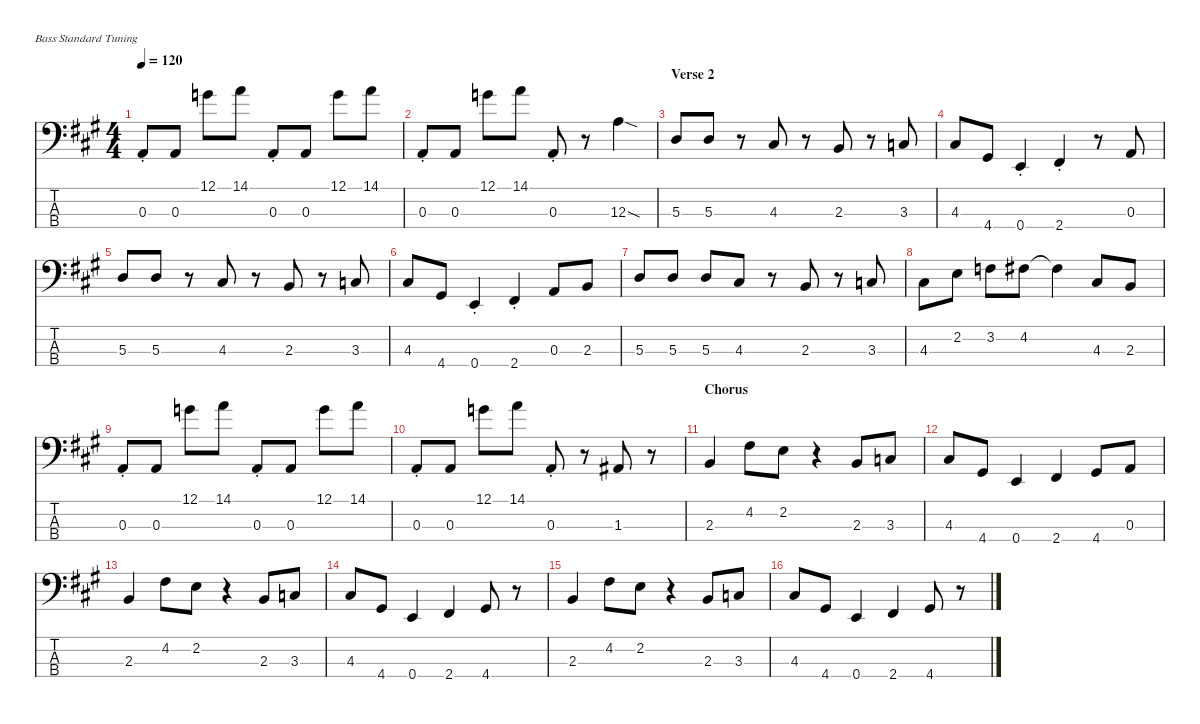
\defaultSystemsLayout 4
\hideDynamics
\bracketExtendMode nobrackets
\singleTrackTrackNamePolicy hidden
\multiTrackTrackNamePolicy hidden
\otherSystemsTrackNameOrientation horizontal
\track ("Electric Bass" "E-Bass") {multiBarRest instrument electricbassfinger}
\staff {score tabs}
\tuning (G2 D2 A1 E1)
\ts (4 4)
\tempo 120
\clef f4
\ks a
0.3{st acc forcenatural}.8{dy f beam Up} 0.3{acc forcenatural}.8{beam Up} 12.1{acc forcenatural}.8{beam Down} 14.1{acc forcenatural}.8{beam Down} 0.3{st acc forcenatural}.8{beam Up} 0.3{acc forcenatural}.8{beam Up} 12.1{acc forcenatural}.8{beam Down} 14.1{acc forcenatural}.8{beam Down} |
0.3{st acc forcenatural}.8{beam Up} 0.3{acc forcenatural}.8{beam Up} 12.1{acc forcenatural}.8{beam Down} 14.1{acc forcenatural}.8{beam Down} 0.3{st acc forcenatural}.8{beam Up} r.8{beam Up} 12.3{sod acc forcenatural}.4{beam Down} |
\section ("" "Verse 2")
5.3{acc forcenatural}.8{beam Up} 5.3{acc forcenatural}.8{beam Up} r.8{beam Up} 4.3{acc #}.8{beam Up} r.8{beam Up} 2.3{acc forcenatural}.8{beam Up} r.8{beam Up} 3.3{acc forcenatural}.8{beam Up} |
4.3{acc #}.8{beam Up} 4.4{acc #}.8{beam Up} 0.4{st acc forcenatural}.4{beam Up} 2.4{st acc #}.4{beam Up} r.8{beam Up} 0.3{acc forcenatural}.8{beam Up} |
5.3{acc forcenatural}.8{beam Up} 5.3{acc forcenatural}.8{beam Up} r.8{beam Up} 4.3{acc #}.8{beam Up} r.8{beam Up} 2.3{acc forcenatural}.8{beam Up} r.8{beam Up} 3.3{acc forcenatural}.8{beam Up} |
4.3{acc #}.8{beam Up} 4.4{acc #}.8{beam Up} 0.4{st acc forcenatural}.4{beam Up} 2.4{st acc #}.4{beam Up} 0.3{acc forcenatural}.8{beam Up} 2.3{acc forcenatural}.8{beam Up} |
5.3{acc forcenatural}.8{beam Up} 5.3{acc forcenatural}.8{beam Up} 5.3{acc forcenatural}.8{beam Up} 4.3{acc #}.8{beam Up} r.8{beam Up} 2.3{acc forcenatural}.8{beam Up} r.8{beam Up} 3.3{acc forcenatural}.8{beam Up} |
4.3{acc #}.8{beam Down} 2.2{acc forcenatural}.8{beam Down} 3.2{acc forcenatural}.8{beam Down} 4.2{acc #}.8{beam Down} 4.2{t acc #}.4{beam Down} 4.3{acc #}.8{beam Up} 2.3{acc forcenatural}.8{beam Up} |
0.3{st acc forcenatural}.8{beam Up} 0.3{acc forcenatural}.8{beam Up} 12.1{acc forcenatural}.8{beam Down} 14.1{acc forcenatural}.8{beam Down} 0.3{st acc forcenatural}.8{beam Up} 0.3{acc forcenatural}.8{beam Up} 12.1{acc forcenatural}.8{beam Down} 14.1{acc forcenatural}.8{beam Down} |
0.3{st acc forcenatural}.8{beam Up} 0.3{acc forcenatural}.8{beam Up} 12.1{acc forcenatural}.8{beam Down} 14.1{acc forcenatural}.8{beam Down} 0.3{st acc forcenatural}.8{beam Up} r.8{beam Up} 1.3{acc #}.8{beam Up} r.8{beam Up} |
\section ("" "Chorus")
2.3{acc forcenatural}.4{beam Up} 4.2{acc #}.8{beam Down} 2.2{acc forcenatural}.8{beam Down} r.4{beam Down} 2.3{acc forcenatural}.8{beam Up} 3.3{acc forcenatural}.8{beam Up} |
4.3{acc #}.8{beam Up} 4.4{acc #}.8{beam Up} 0.4{acc forcenatural}.4{beam Up} 2.4{acc #}.4{beam Up} 4.4{acc #}.8{beam Up} 0.3{acc forcenatural}.8{beam Up} |
2.3{acc forcenatural}.4{beam Up} 4.2{acc #}.8{beam Down} 2.2{acc forcenatural}.8{beam Down} r.4{beam Down} 2.3{acc forcenatural}.8{beam Up} 3.3{acc forcenatural}.8{beam Up} |
4.3{acc #}.8{beam Up} 4.4{acc #}.8{beam Up} 0.4{acc forcenatural}.4{beam Up} 2.4{acc #}.4{beam Up} 4.4{acc #}.8{beam Up} r.8{beam Up} |
2.3{acc forcenatural}.4{beam Up} 4.2{acc #}.8{beam Down} 2.2{acc forcenatural}.8{beam Down} r.4{beam Down} 2.3{acc forcenatural}.8{beam Up} 3.3{acc forcenatural}.8{beam Up} |
4.3{acc #}.8{beam Up} 4.4{acc #}.8{beam Up} 0.4{acc forcenatural}.4{beam Up} 2.4{acc #}.4{beam Up} 4.4{acc #}.8{beam Up} r.8{beam Up}
